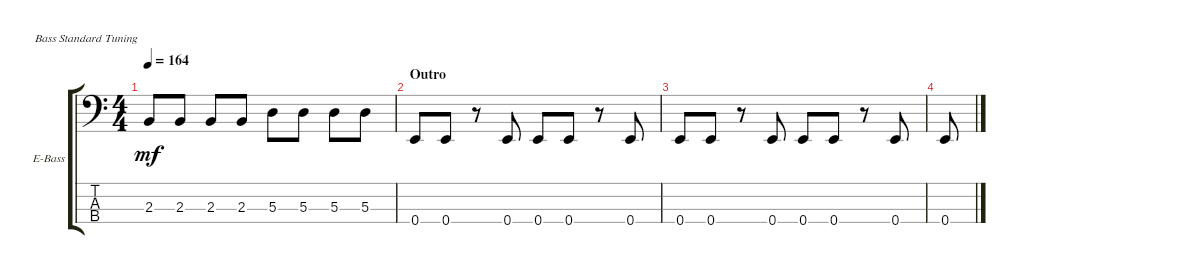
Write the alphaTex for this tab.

\defaultSystemsLayout 4
\bracketExtendMode groupsimilarinstruments
\firstSystemTrackNameOrientation horizontal
\otherSystemsTrackNameOrientation horizontal
\track ("Electric Bass" "E-Bass") {instrument electricbassfinger}
\staff {score tabs}
\tuning (G2 D2 A1 E1)
\ts (4 4)
\tempo 164
\clef f4
\scale
0.333333
\ks c
2.3.8{dy mf} 2.3.8 2.3.8 2.3.8 5.3.8 5.3.8 5.3.8 5.3.8 |
\section ("" "Outro")
0.4.8 0.4.8 r.8 0.4.8 0.4.8 0.4.8 r.8 0.4.8 |
0.4.8 0.4.8 r.8 0.4.8 0.4.8 0.4.8 r.8 0.4.8 |
0.4.8
